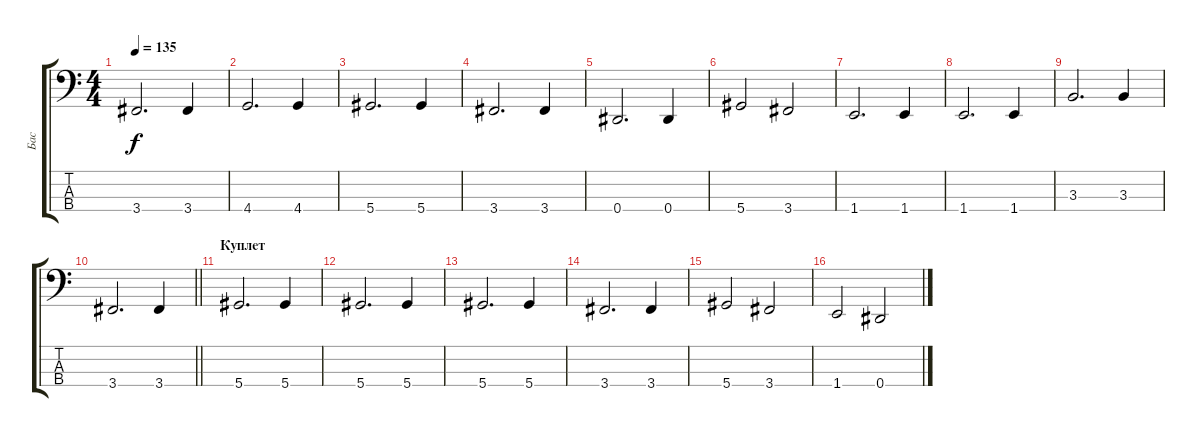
\track ("Бас" "Бас") {instrument electricbassfinger}
\staff {score tabs}
\tuning (Gb2 Db2 Ab1 Eb1) {hide}
\ts (4 4)
\tempo 135
\clef f4
\ks c
3.4.2{d dy f} 3.4.4 |
4.4.2{d} 4.4.4 |
5.4.2{d} 5.4.4 |
3.4.2{d} 3.4.4 |
0.4.2{d} 0.4.4 |
5.4.2 3.4.2 |
1.4.2{d} 1.4.4 |
1.4.2{d} 1.4.4 |
3.3.2{d} 3.3.4 |
\barLineRight lightlight
3.4.2{d} 3.4.4 |
\section ("" "Куплет")
5.4.2{d} 5.4.4 |
5.4.2{d} 5.4.4 |
5.4.2{d} 5.4.4 |
3.4.2{d} 3.4.4 |
5.4.2 3.4.2 |
1.4.2 0.4.2
